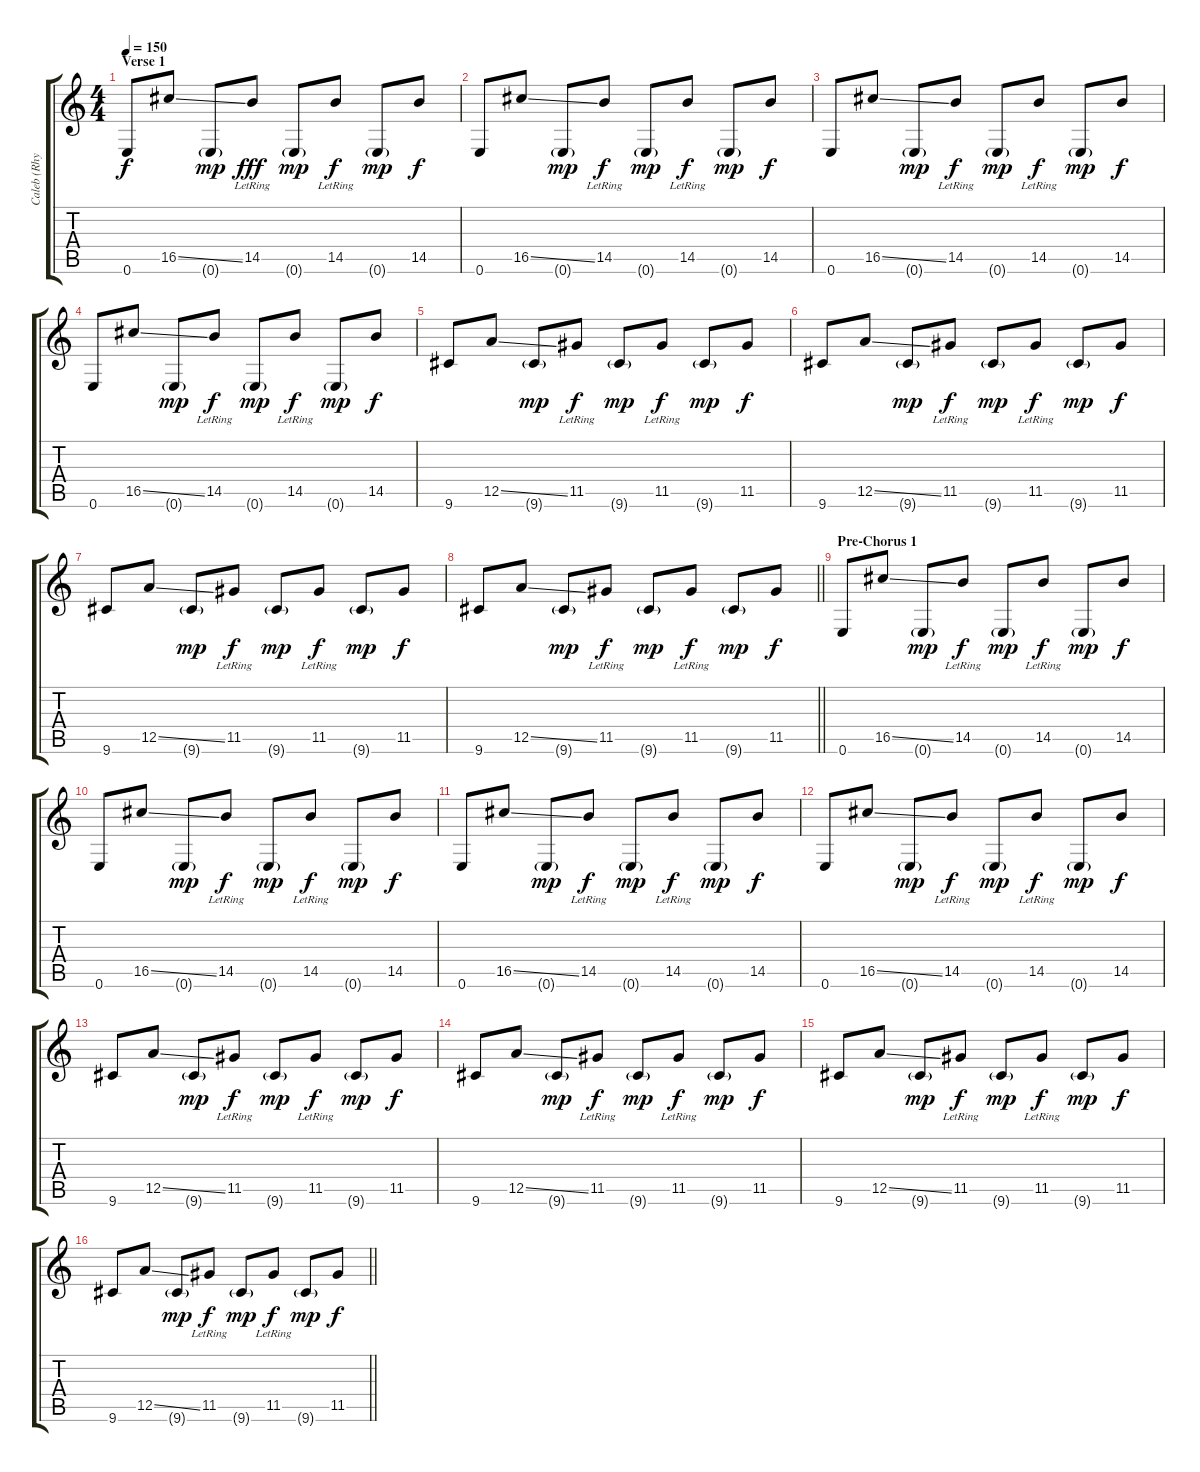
\track ("Caleb (Rhythm)" "Caleb (Rhy") {instrument overdrivenguitar}
\staff {score tabs}
\tuning (E4 B3 G3 D3 A2 E2) {hide}
\ts (4 4)
\section ("" "Verse 1")
\tempo 150
\clef g2
\ks c
0.6.8{dy f} 16.5{ss}.8 0.6{g}.8{dy mp} 14.5{lr}.8{dy fff} 0.6{g}.8{dy mp} 14.5{lr}.8{dy f} 0.6{g}.8{dy mp} 14.5.8{dy f} |
0.6.8 16.5{ss}.8 0.6{g}.8{dy mp} 14.5{lr}.8{dy f} 0.6{g}.8{dy mp} 14.5{lr}.8{dy f} 0.6{g}.8{dy mp} 14.5.8{dy f} |
0.6.8 16.5{ss}.8 0.6{g}.8{dy mp} 14.5{lr}.8{dy f} 0.6{g}.8{dy mp} 14.5{lr}.8{dy f} 0.6{g}.8{dy mp} 14.5.8{dy f} |
0.6.8 16.5{ss}.8 0.6{g}.8{dy mp} 14.5{lr}.8{dy f} 0.6{g}.8{dy mp} 14.5{lr}.8{dy f} 0.6{g}.8{dy mp} 14.5.8{dy f} |
9.6.8 12.5{ss}.8 9.6{g}.8{dy mp} 11.5{lr}.8{dy f} 9.6{g}.8{dy mp} 11.5{lr}.8{dy f} 9.6{g}.8{dy mp} 11.5.8{dy f} |
9.6.8 12.5{ss}.8 9.6{g}.8{dy mp} 11.5{lr}.8{dy f} 9.6{g}.8{dy mp} 11.5{lr}.8{dy f} 9.6{g}.8{dy mp} 11.5.8{dy f} |
9.6.8 12.5{ss}.8 9.6{g}.8{dy mp} 11.5{lr}.8{dy f} 9.6{g}.8{dy mp} 11.5{lr}.8{dy f} 9.6{g}.8{dy mp} 11.5.8{dy f} |
\barLineRight lightlight
9.6.8 12.5{ss}.8 9.6{g}.8{dy mp} 11.5{lr}.8{dy f} 9.6{g}.8{dy mp} 11.5{lr}.8{dy f} 9.6{g}.8{dy mp} 11.5.8{dy f} |
\section ("" "Pre-Chorus 1")
0.6.8 16.5{ss}.8 0.6{g}.8{dy mp} 14.5{lr}.8{dy f} 0.6{g}.8{dy mp} 14.5{lr}.8{dy f} 0.6{g}.8{dy mp} 14.5.8{dy f} |
0.6.8 16.5{ss}.8 0.6{g}.8{dy mp} 14.5{lr}.8{dy f} 0.6{g}.8{dy mp} 14.5{lr}.8{dy f} 0.6{g}.8{dy mp} 14.5.8{dy f} |
0.6.8 16.5{ss}.8 0.6{g}.8{dy mp} 14.5{lr}.8{dy f} 0.6{g}.8{dy mp} 14.5{lr}.8{dy f} 0.6{g}.8{dy mp} 14.5.8{dy f} |
0.6.8 16.5{ss}.8 0.6{g}.8{dy mp} 14.5{lr}.8{dy f} 0.6{g}.8{dy mp} 14.5{lr}.8{dy f} 0.6{g}.8{dy mp} 14.5.8{dy f} |
9.6.8 12.5{ss}.8 9.6{g}.8{dy mp} 11.5{lr}.8{dy f} 9.6{g}.8{dy mp} 11.5{lr}.8{dy f} 9.6{g}.8{dy mp} 11.5.8{dy f} |
9.6.8 12.5{ss}.8 9.6{g}.8{dy mp} 11.5{lr}.8{dy f} 9.6{g}.8{dy mp} 11.5{lr}.8{dy f} 9.6{g}.8{dy mp} 11.5.8{dy f} |
9.6.8 12.5{ss}.8 9.6{g}.8{dy mp} 11.5{lr}.8{dy f} 9.6{g}.8{dy mp} 11.5{lr}.8{dy f} 9.6{g}.8{dy mp} 11.5.8{dy f} |
\barLineRight lightlight
9.6.8 12.5{ss}.8 9.6{g}.8{dy mp} 11.5{lr}.8{dy f} 9.6{g}.8{dy mp} 11.5{lr}.8{dy f} 9.6{g}.8{dy mp} 11.5.8{dy f}
